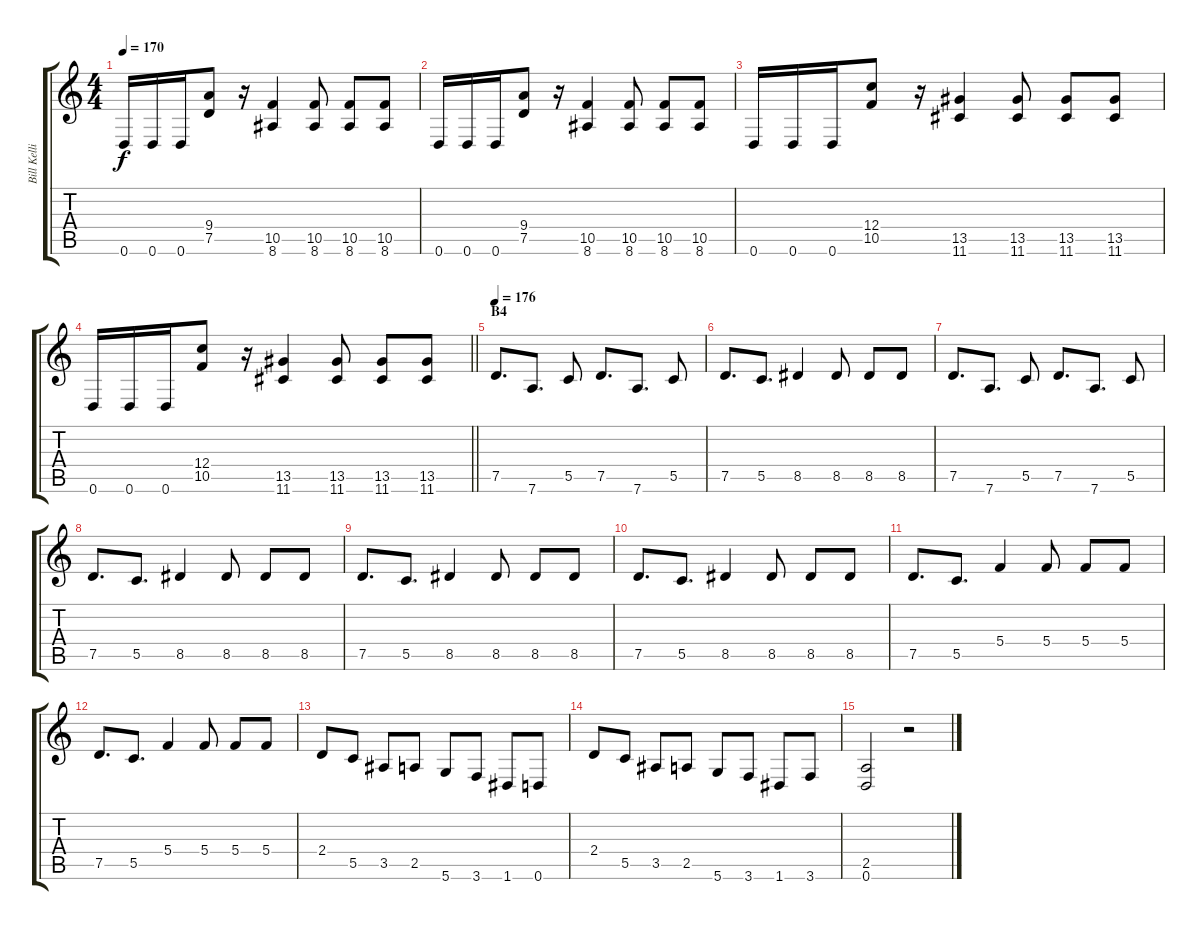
\track ("Bill Kelliher" "Bill Kelli") {instrument distortionguitar}
\staff {score tabs}
\tuning (D4 A3 F3 C3 G2 D2) {hide}
\ts (4 4)
\tempo 170
\clef g2
\ks c
0.6.16{dy f} 0.6.16 0.6.16 (9.4 7.5).8 r.16 (10.5 8.6).4 (10.5 8.6).8 (10.5 8.6).8 (10.5 8.6).8 |
0.6.16 0.6.16 0.6.16 (9.4 7.5).8 r.16 (10.5 8.6).4 (10.5 8.6).8 (10.5 8.6).8 (10.5 8.6).8 |
0.6.16 0.6.16 0.6.16 (12.4 10.5).8 r.16 (13.5 11.6).4 (13.5 11.6).8 (13.5 11.6).8 (13.5 11.6).8 |
\barLineRight lightlight
0.6.16 0.6.16 0.6.16 (12.4 10.5).8 r.16 (13.5 11.6).4 (13.5 11.6).8 (13.5 11.6).8 (13.5 11.6).8 |
\section ("" "B4")
\tempo 176
7.5.8{d} 7.6.8{d} 5.5.8 7.5.8{d} 7.6.8{d} 5.5.8 |
7.5.8{d} 5.5.8{d} 8.5.4 8.5.8 8.5.8 8.5.8 |
7.5.8{d} 7.6.8{d} 5.5.8 7.5.8{d} 7.6.8{d} 5.5.8 |
7.5.8{d} 5.5.8{d} 8.5.4 8.5.8 8.5.8 8.5.8 |
7.5.8{d} 5.5.8{d} 8.5.4 8.5.8 8.5.8 8.5.8 |
7.5.8{d} 5.5.8{d} 8.5.4 8.5.8 8.5.8 8.5.8 |
7.5.8{d} 5.5.8{d} 5.4.4 5.4.8 5.4.8 5.4.8 |
7.5.8{d} 5.5.8{d} 5.4.4 5.4.8 5.4.8 5.4.8 |
2.4.8 5.5.8 3.5.8 2.5.8 5.6.8 3.6.8 1.6.8 0.6.8 |
2.4.8 5.5.8 3.5.8 2.5.8 5.6.8 3.6.8 1.6.8 3.6.8 |
(2.5 0.6).2 r.2
